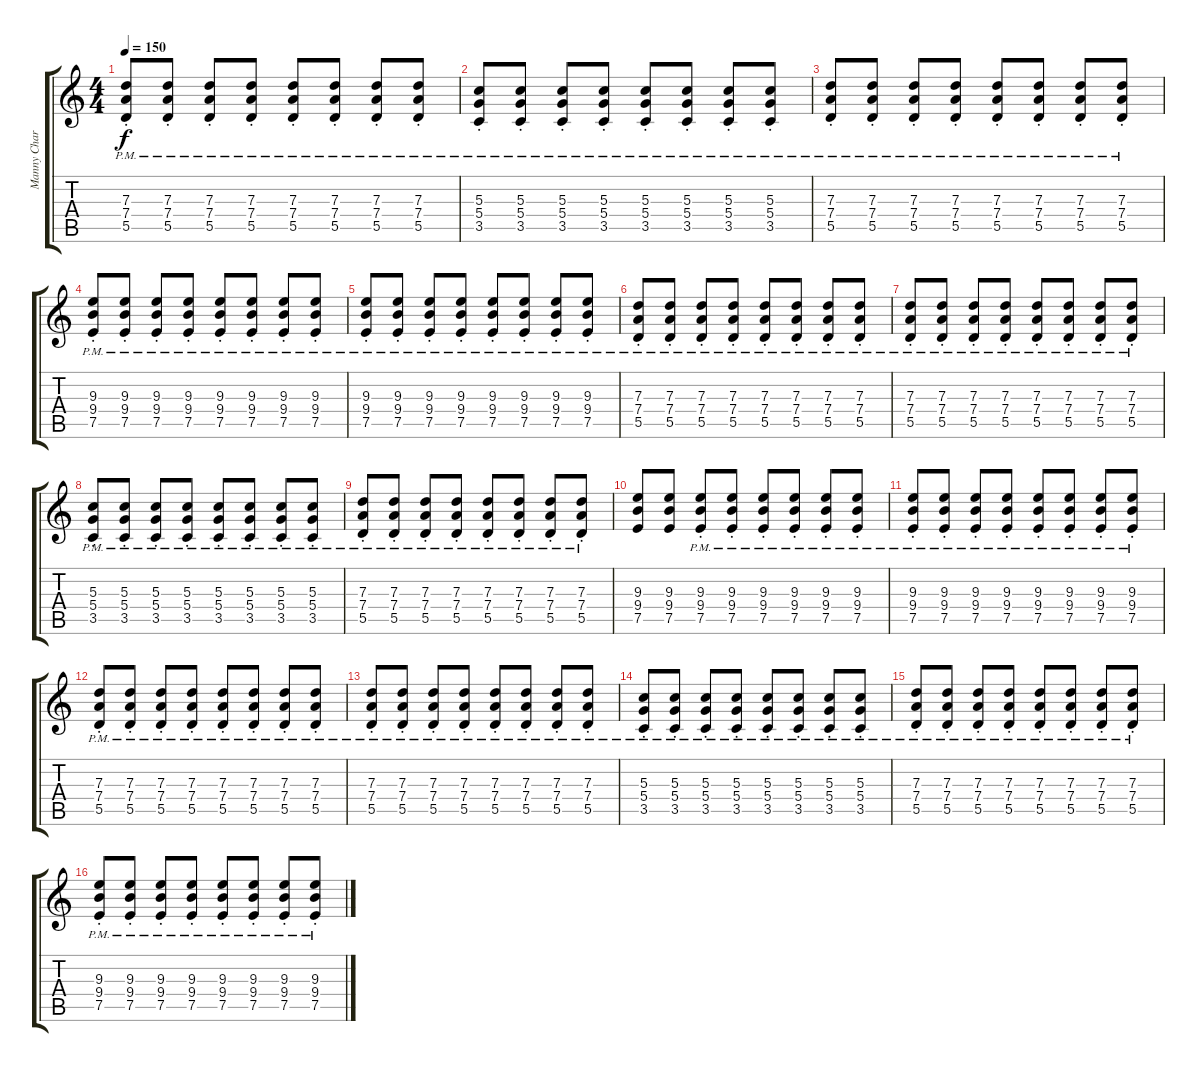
\track ("Manny Charlton (rhythm guitar)" "Manny Char") {instrument overdrivenguitar}
\staff {score tabs}
\tuning (E4 B3 G3 D3 A2 E2) {hide}
\ts (4 4)
\tempo 150
\clef g2
\ks c
(7.3{pm st} 7.4{pm st} 5.5{pm st}).8{dy f} (7.3{pm st} 7.4{pm st} 5.5{pm st}).8 (7.3{pm st} 7.4{pm st} 5.5{pm st}).8 (7.3{pm st} 7.4{pm st} 5.5{pm st}).8 (7.3{pm st} 7.4{pm st} 5.5{pm st}).8 (7.3{pm st} 7.4{pm st} 5.5{pm st}).8 (7.3{pm st} 7.4{pm st} 5.5{pm st}).8 (7.3{pm st} 7.4{pm st} 5.5{pm st}).8 |
(5.3{pm st} 5.4{pm st} 3.5{pm st}).8 (5.3{pm st} 5.4{pm st} 3.5{pm st}).8 (5.3{pm st} 5.4{pm st} 3.5{pm st}).8 (5.3{pm st} 5.4{pm st} 3.5{pm st}).8 (5.3{pm st} 5.4{pm st} 3.5{pm st}).8 (5.3{pm st} 5.4{pm st} 3.5{pm st}).8 (5.3{pm st} 5.4{pm st} 3.5{pm st}).8 (5.3{pm st} 5.4{pm st} 3.5{pm st}).8 |
(7.3{pm st} 7.4{pm st} 5.5{pm st}).8 (7.3{pm st} 7.4{pm st} 5.5{pm st}).8 (7.3{pm st} 7.4{pm st} 5.5{pm st}).8 (7.3{pm st} 7.4{pm st} 5.5{pm st}).8 (7.3{pm st} 7.4{pm st} 5.5{pm st}).8 (7.3{pm st} 7.4{pm st} 5.5{pm st}).8 (7.3{pm st} 7.4{pm st} 5.5{pm st}).8 (7.3{pm st} 7.4{pm st} 5.5{pm st}).8 |
(9.3{pm st} 9.4{pm st} 7.5{pm st}).8 (9.3{pm st} 9.4{pm st} 7.5{pm st}).8 (9.3{pm st} 9.4{pm st} 7.5{pm st}).8 (9.3{pm st} 9.4{pm st} 7.5{pm st}).8 (9.3{pm st} 9.4{pm st} 7.5{pm st}).8 (9.3{pm st} 9.4{pm st} 7.5{pm st}).8 (9.3{pm st} 9.4{pm st} 7.5{pm st}).8 (9.3{pm st} 9.4{pm st} 7.5{pm st}).8 |
(9.3{pm st} 9.4{pm st} 7.5{pm st}).8 (9.3{pm st} 9.4{pm st} 7.5{pm st}).8 (9.3{pm st} 9.4{pm st} 7.5{pm st}).8 (9.3{pm st} 9.4{pm st} 7.5{pm st}).8 (9.3{pm st} 9.4{pm st} 7.5{pm st}).8 (9.3{pm st} 9.4{pm st} 7.5{pm st}).8 (9.3{pm st} 9.4{pm st} 7.5{pm st}).8 (9.3{pm st} 9.4{pm st} 7.5{pm st}).8 |
(7.3{pm st} 7.4{pm st} 5.5{pm st}).8 (7.3{pm st} 7.4{pm st} 5.5{pm st}).8 (7.3{pm st} 7.4{pm st} 5.5{pm st}).8 (7.3{pm st} 7.4{pm st} 5.5{pm st}).8 (7.3{pm st} 7.4{pm st} 5.5{pm st}).8 (7.3{pm st} 7.4{pm st} 5.5{pm st}).8 (7.3{pm st} 7.4{pm st} 5.5{pm st}).8 (7.3{pm st} 7.4{pm st} 5.5{pm st}).8 |
(7.3{pm st} 7.4{pm st} 5.5{pm st}).8 (7.3{pm st} 7.4{pm st} 5.5{pm st}).8 (7.3{pm st} 7.4{pm st} 5.5{pm st}).8 (7.3{pm st} 7.4{pm st} 5.5{pm st}).8 (7.3{pm st} 7.4{pm st} 5.5{pm st}).8 (7.3{pm st} 7.4{pm st} 5.5{pm st}).8 (7.3{pm st} 7.4{pm st} 5.5{pm st}).8 (7.3{pm st} 7.4{pm st} 5.5{pm st}).8 |
(5.3{pm st} 5.4{pm st} 3.5{pm st}).8 (5.3{pm st} 5.4{pm st} 3.5{pm st}).8 (5.3{pm st} 5.4{pm st} 3.5{pm st}).8 (5.3{pm st} 5.4{pm st} 3.5{pm st}).8 (5.3{pm st} 5.4{pm st} 3.5{pm st}).8 (5.3{pm st} 5.4{pm st} 3.5{pm st}).8 (5.3{pm st} 5.4{pm st} 3.5{pm st}).8 (5.3{pm st} 5.4{pm st} 3.5{pm st}).8 |
(7.3{pm st} 7.4{pm st} 5.5{pm st}).8 (7.3{pm st} 7.4{pm st} 5.5{pm st}).8 (7.3{pm st} 7.4{pm st} 5.5{pm st}).8 (7.3{pm st} 7.4{pm st} 5.5{pm st}).8 (7.3{pm st} 7.4{pm st} 5.5{pm st}).8 (7.3{pm st} 7.4{pm st} 5.5{pm st}).8 (7.3{pm st} 7.4{pm st} 5.5{pm st}).8 (7.3{pm st} 7.4{pm st} 5.5{pm st}).8 |
(9.3 9.4 7.5).8 (9.3 9.4 7.5).8 (9.3{pm st} 9.4{pm st} 7.5{pm st}).8 (9.3{pm st} 9.4{pm st} 7.5{pm st}).8 (9.3{pm st} 9.4{pm st} 7.5{pm st}).8 (9.3{pm st} 9.4{pm st} 7.5{pm st}).8 (9.3{pm st} 9.4{pm st} 7.5{pm st}).8 (9.3{pm st} 9.4{pm st} 7.5{pm st}).8 |
(9.3{pm st} 9.4{pm st} 7.5{pm st}).8 (9.3{pm st} 9.4{pm st} 7.5{pm st}).8 (9.3{pm st} 9.4{pm st} 7.5{pm st}).8 (9.3{pm st} 9.4{pm st} 7.5{pm st}).8 (9.3{pm st} 9.4{pm st} 7.5{pm st}).8 (9.3{pm st} 9.4{pm st} 7.5{pm st}).8 (9.3{pm st} 9.4{pm st} 7.5{pm st}).8 (9.3{pm st} 9.4{pm st} 7.5{pm st}).8 |
(7.3{pm st} 7.4{pm st} 5.5{pm st}).8 (7.3{pm st} 7.4{pm st} 5.5{pm st}).8 (7.3{pm st} 7.4{pm st} 5.5{pm st}).8 (7.3{pm st} 7.4{pm st} 5.5{pm st}).8 (7.3{pm st} 7.4{pm st} 5.5{pm st}).8 (7.3{pm st} 7.4{pm st} 5.5{pm st}).8 (7.3{pm st} 7.4{pm st} 5.5{pm st}).8 (7.3{pm st} 7.4{pm st} 5.5{pm st}).8 |
(7.3{pm st} 7.4{pm st} 5.5{pm st}).8 (7.3{pm st} 7.4{pm st} 5.5{pm st}).8 (7.3{pm st} 7.4{pm st} 5.5{pm st}).8 (7.3{pm st} 7.4{pm st} 5.5{pm st}).8 (7.3{pm st} 7.4{pm st} 5.5{pm st}).8 (7.3{pm st} 7.4{pm st} 5.5{pm st}).8 (7.3{pm st} 7.4{pm st} 5.5{pm st}).8 (7.3{pm st} 7.4{pm st} 5.5{pm st}).8 |
(5.3{pm st} 5.4{pm st} 3.5{pm st}).8 (5.3{pm st} 5.4{pm st} 3.5{pm st}).8 (5.3{pm st} 5.4{pm st} 3.5{pm st}).8 (5.3{pm st} 5.4{pm st} 3.5{pm st}).8 (5.3{pm st} 5.4{pm st} 3.5{pm st}).8 (5.3{pm st} 5.4{pm st} 3.5{pm st}).8 (5.3{pm st} 5.4{pm st} 3.5{pm st}).8 (5.3{pm st} 5.4{pm st} 3.5{pm st}).8 |
(7.3{pm st} 7.4{pm st} 5.5{pm st}).8 (7.3{pm st} 7.4{pm st} 5.5{pm st}).8 (7.3{pm st} 7.4{pm st} 5.5{pm st}).8 (7.3{pm st} 7.4{pm st} 5.5{pm st}).8 (7.3{pm st} 7.4{pm st} 5.5{pm st}).8 (7.3{pm st} 7.4{pm st} 5.5{pm st}).8 (7.3{pm st} 7.4{pm st} 5.5{pm st}).8 (7.3{pm st} 7.4{pm st} 5.5{pm st}).8 |
(9.3{pm st} 9.4{pm st} 7.5{pm st}).8 (9.3{pm st} 9.4{pm st} 7.5{pm st}).8 (9.3{pm st} 9.4{pm st} 7.5{pm st}).8 (9.3{pm st} 9.4{pm st} 7.5{pm st}).8 (9.3{pm st} 9.4{pm st} 7.5{pm st}).8 (9.3{pm st} 9.4{pm st} 7.5{pm st}).8 (9.3{pm st} 9.4{pm st} 7.5{pm st}).8 (9.3{pm st} 9.4{pm st} 7.5{pm st}).8
